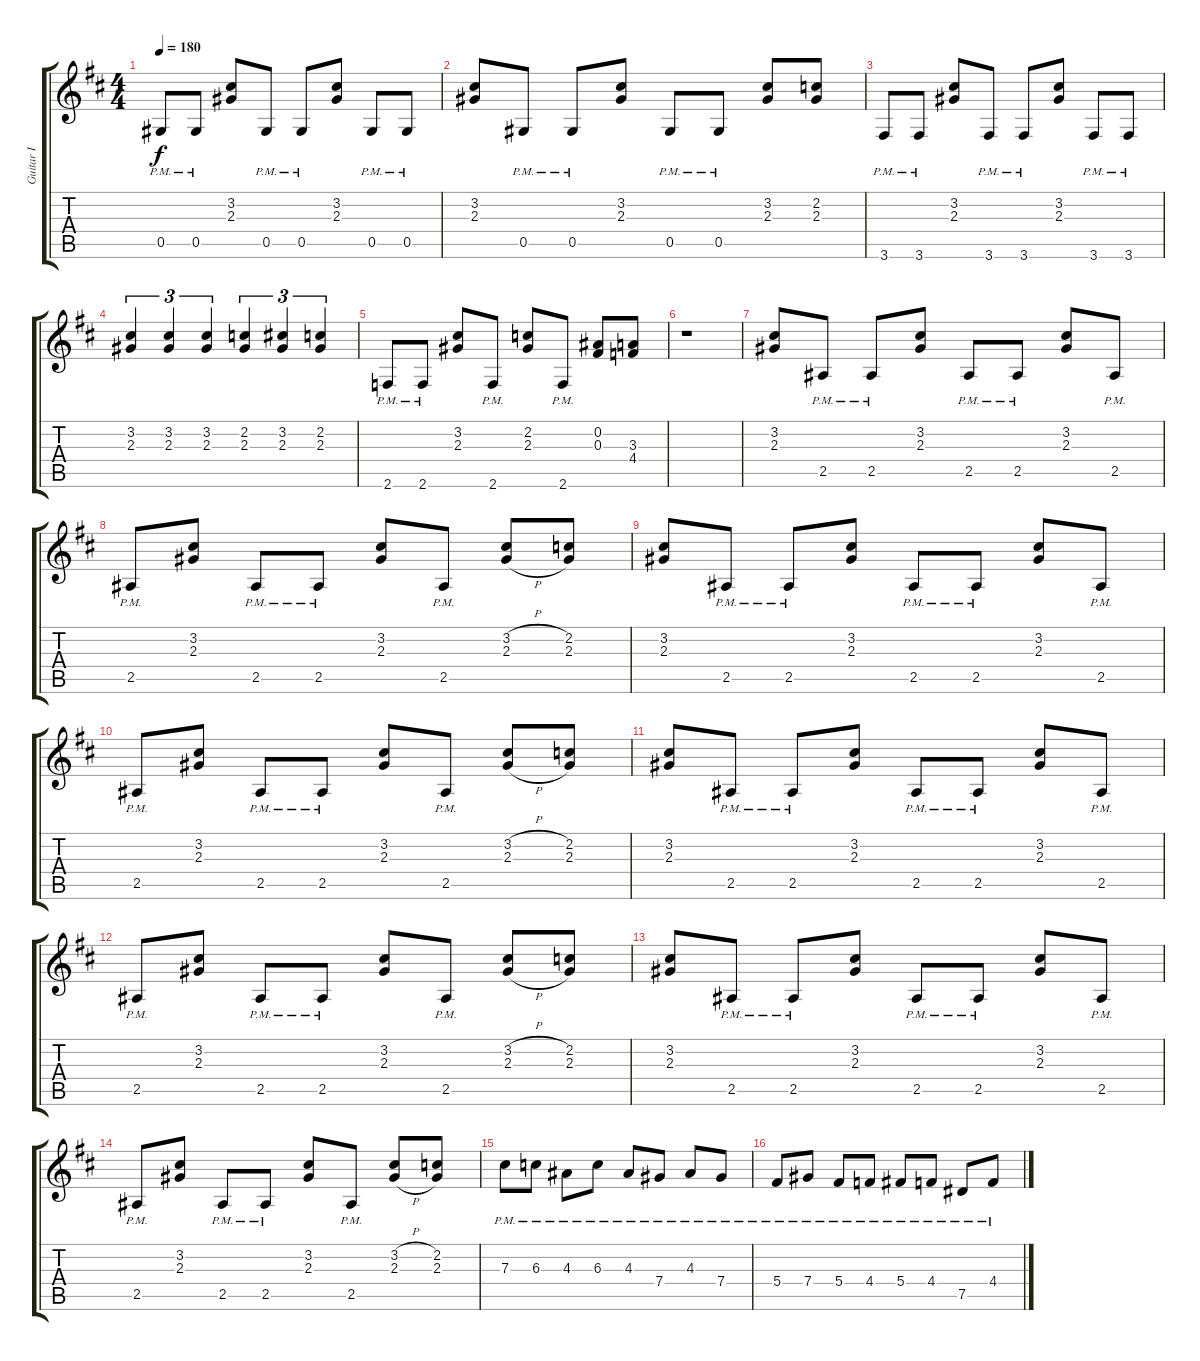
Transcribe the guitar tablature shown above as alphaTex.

\track ("Guitar I" "Guitar I") {instrument distortionguitar}
\staff {score tabs}
\tuning (Eb4 Bb3 Gb3 Db3 Ab2 Eb2) {hide}
\ts (4 4)
\tempo 180
\clef g2
\ks bminor
0.5{pm}.8{dy f} 0.5{pm}.8 (3.2 2.3).8 0.5{pm}.8 0.5{pm}.8 (3.2 2.3).8 0.5{pm}.8 0.5{pm}.8 |
(3.2 2.3).8 0.5{pm}.8 0.5{pm}.8 (3.2 2.3).8 0.5{pm}.8 0.5{pm}.8 (3.2 2.3).8 (2.2 2.3).8 |
3.6{pm}.8 3.6{pm}.8 (3.2 2.3).8 3.6{pm}.8 3.6{pm}.8 (3.2 2.3).8 3.6{pm}.8 3.6{pm}.8 |
(3.2 2.3).4{tu (3 2)} (3.2 2.3).4{tu (3 2)} (3.2 2.3).4{tu (3 2)} (2.2 2.3).4{tu (3 2)} (3.2 2.3).4{tu (3 2)} (2.2 2.3).4{tu (3 2)} |
2.6{pm}.8 2.6{pm}.8 (3.2 2.3).8 2.6{pm}.8 (2.2 2.3).8 2.6{pm}.8 (0.2 0.3).8 (3.3 4.4).8 |
r.1 |
(3.2 2.3).8 2.5{pm}.8 2.5{pm}.8 (3.2 2.3).8 2.5{pm}.8 2.5{pm}.8 (3.2 2.3).8 2.5{pm}.8 |
2.5{pm}.8 (3.2 2.3).8 2.5{pm}.8 2.5{pm}.8 (3.2 2.3).8 2.5{pm}.8 (3.2{h} 2.3{h}).8 (2.2 2.3).8 |
(3.2 2.3).8 2.5{pm}.8 2.5{pm}.8 (3.2 2.3).8 2.5{pm}.8 2.5{pm}.8 (3.2 2.3).8 2.5{pm}.8 |
2.5{pm}.8 (3.2 2.3).8 2.5{pm}.8 2.5{pm}.8 (3.2 2.3).8 2.5{pm}.8 (3.2{h} 2.3{h}).8 (2.2 2.3).8 |
(3.2 2.3).8 2.5{pm}.8 2.5{pm}.8 (3.2 2.3).8 2.5{pm}.8 2.5{pm}.8 (3.2 2.3).8 2.5{pm}.8 |
2.5{pm}.8 (3.2 2.3).8 2.5{pm}.8 2.5{pm}.8 (3.2 2.3).8 2.5{pm}.8 (3.2{h} 2.3{h}).8 (2.2 2.3).8 |
(3.2 2.3).8 2.5{pm}.8 2.5{pm}.8 (3.2 2.3).8 2.5{pm}.8 2.5{pm}.8 (3.2 2.3).8 2.5{pm}.8 |
2.5{pm}.8 (3.2 2.3).8 2.5{pm}.8 2.5{pm}.8 (3.2 2.3).8 2.5{pm}.8 (3.2{h} 2.3{h}).8 (2.2 2.3).8 |
7.3{pm}.8 6.3{pm}.8 4.3{pm}.8 6.3{pm}.8 4.3{pm}.8 7.4{pm}.8 4.3{pm}.8 7.4{pm}.8 |
5.4{pm}.8 7.4{pm}.8 5.4{pm}.8 4.4{pm}.8 5.4{pm}.8 4.4{pm}.8 7.5{pm}.8 4.4{pm}.8
